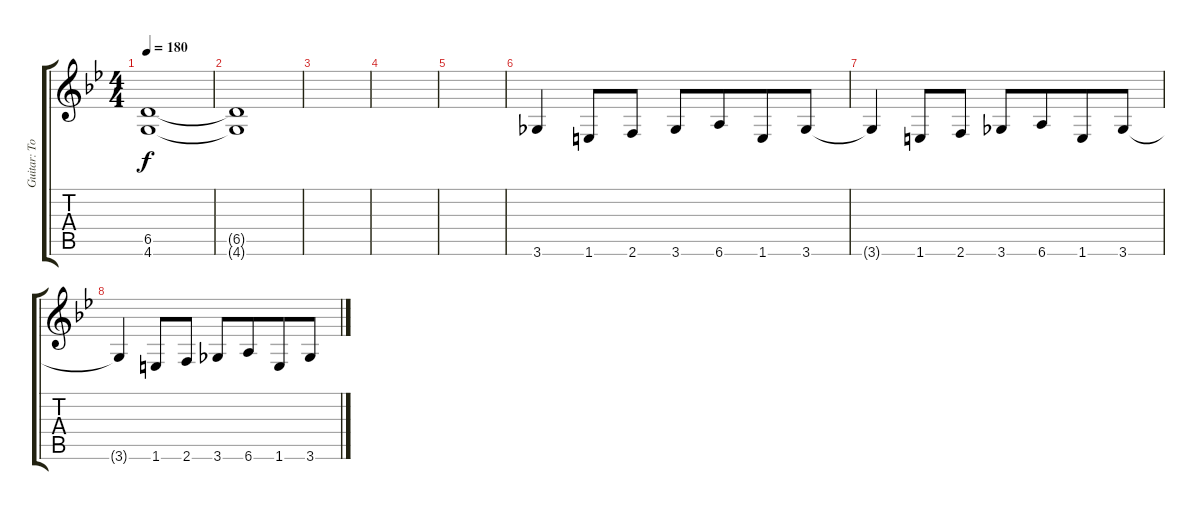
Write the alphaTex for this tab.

\track ("Guitar: Tony" "Guitar: To") {instrument distortionguitar}
\staff {score tabs}
\tuning (Eb4 Bb3 Gb3 Db3 Ab2 Eb2) {hide}
\ts (4 4)
\tempo 180
\clef g2
\ks bb
(6.5{t} 4.6{t}).1{dy f} |
(6.5{t} 4.6{t}).1 |
|
|
|
3.6.4 1.6.8 2.6.8 3.6.8 6.6.8{beam merge} 1.6.8 3.6.8 |
3.6{t}.4 1.6.8 2.6.8 3.6.8 6.6.8{beam merge} 1.6.8 3.6.8 |
3.6{t}.4 1.6.8 2.6.8 3.6.8 6.6.8{beam merge} 1.6.8 3.6.8
